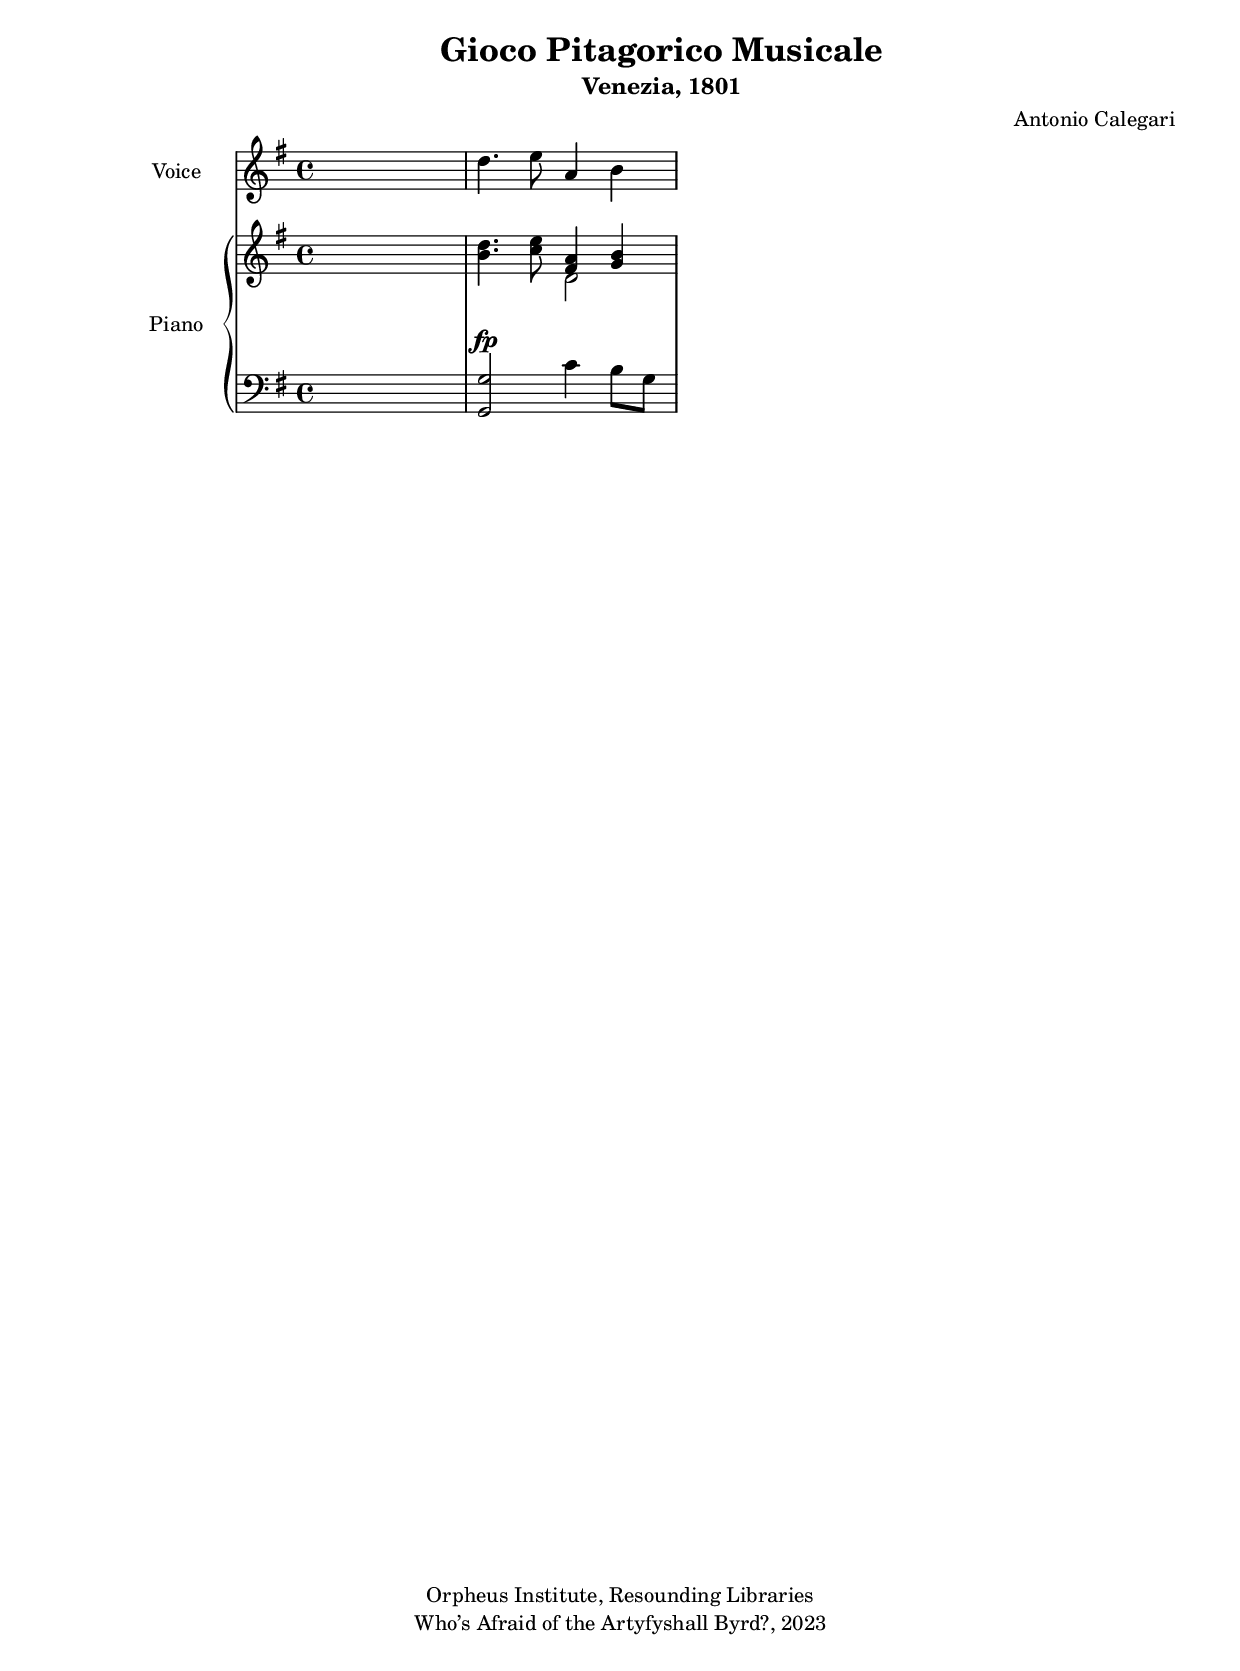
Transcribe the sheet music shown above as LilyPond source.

\include "paper_settings.ly"

\score{
 << 
    %Voice part
    \context Staff = "voice" \with { instrumentName = "Voice" }
    
    <<
    \set Staff.midiInstrument =#"voice oohs" {

   \key g \major \clef treble
    s1
    \relative c''{
  d4. e8 a,4 b
}

    
    }  
    
    >>  
    
    %Piano part
    \context PianoStaff \with { instrumentName = "Piano"}
    <<
       \context Staff = "rh" {
         \key g \major \clef treble
         s1
         \relative c'{
  <b' d>4. <c e>8 <<{<fs, a>4 <g b> } \\ {d2 } >>
}

         
        }
        
        \context Staff = "lh" {
        \key g \major \clef bass
        s1
        \relative c{
  <g g'>2^\fp c'4 b8[g] 
}

          
        }
        
    >>
    

  
 >> 
\include "layout_settings.ly"
 
}
    